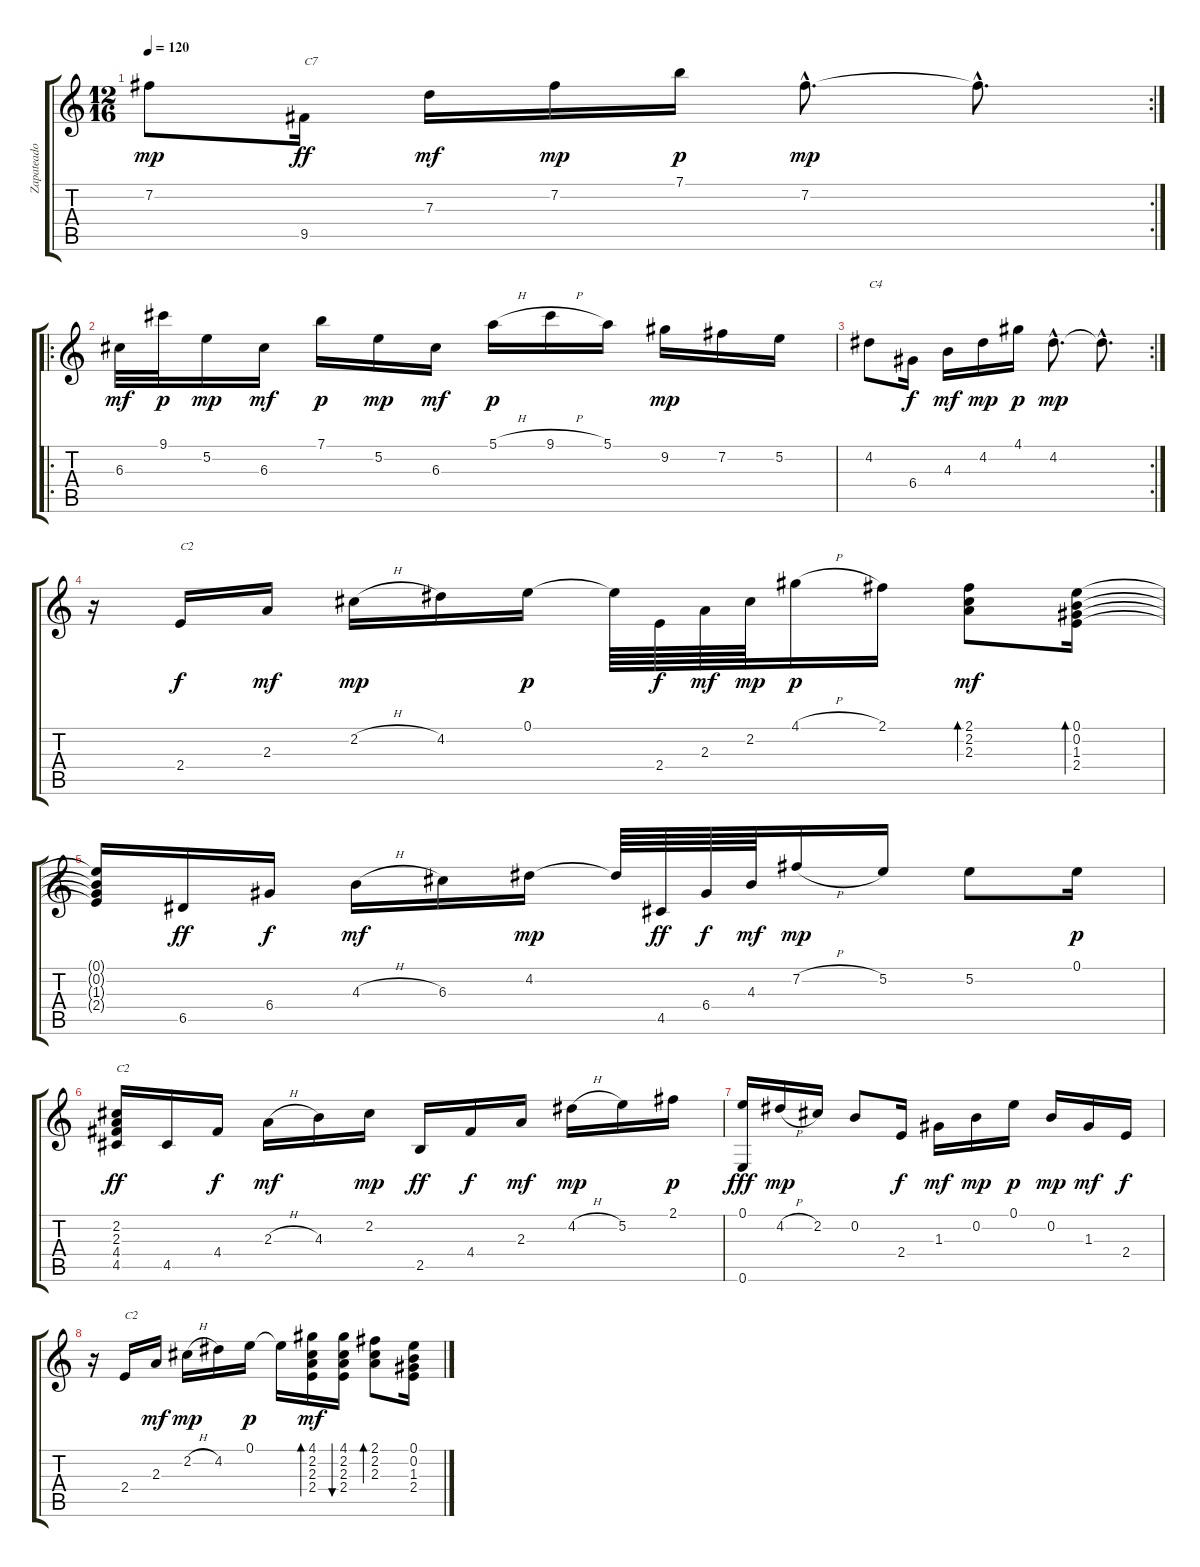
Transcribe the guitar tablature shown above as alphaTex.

\track ("Zapateado" "Zapateado") {instrument acousticguitarnylon}
\staff {score tabs}
\tuning (E4 B3 G3 D3 A2 E2) {hide}
\rc 2
\ts (12 16)
\tempo 120
\clef g2
\ks c
7.2.8{dy mp} 9.5.16{txt "C7" dy ff} 7.3.16{dy mf} 7.2.16{dy mp} 7.1.16{dy p} 7.2{hac}.8{d dy mp} 7.2{hac t}.8{d} |
\ro
6.3.32{dy mf} 9.1.32{dy p} 5.2.16{dy mp} 6.3.16{dy mf} 7.1.16{dy p} 5.2.16{dy mp} 6.3.16{dy mf} 5.1{h}.16{dy p} 9.1{h}.16 5.1.16 9.2.16{dy mp} 7.2.16 5.2.16 |
\rc 2
4.2.8{txt "C4"} 6.4.16{dy f} 4.3.16{dy mf} 4.2.16{dy mp} 4.1.16{dy p} 4.2{hac}.8{d dy mp} 4.2{hac t}.8{d} |
r.16 2.4.16{txt "C2" dy f} 2.3.16{dy mf} 2.2{h}.16{dy mp} 4.2.16 0.1.16{dy p} 0.1{t}.64 2.4.64{dy f} 2.3.64{dy mf} 2.2.64{dy mp} 4.1{h}.16{dy p} 2.1.16 (2.1 2.2 2.3).8{bd 240 dy mf} (0.1 0.2 1.3 2.4).16{bd 240} |
(0.1{t} 0.2{t} 1.3{t} 2.4{t}).16 6.5.16{dy ff} 6.4.16{dy f} 4.3{h}.16{dy mf} 6.3.16 4.2.16{dy mp} 4.2{t}.64 4.5.64{dy ff} 6.4.64{dy f} 4.3.64{dy mf} 7.2{h}.16{dy mp} 5.2.16 5.2.8 0.1.16{dy p} |
(2.2 2.3 4.4 4.5).16{txt "C2" dy ff} 4.5.16 4.4.16{dy f} 2.3{h}.16{dy mf} 4.3.16 2.2.16{dy mp} 2.5.16{dy ff} 4.4.16{dy f} 2.3.16{dy mf} 4.2{h}.16{dy mp} 5.2.16 2.1.16{dy p} |
(0.1 0.6).16{dy fff} 4.2{h}.16{dy mp} 2.2.16 0.2.8 2.4.16{dy f} 1.3.16{dy mf} 0.2.16{dy mp} 0.1.16{dy p} 0.2.16{dy mp} 1.3.16{dy mf} 2.4.16{dy f} |
r.16 2.4.16{txt "C2"} 2.3.16{dy mf} 2.2{h}.16{dy mp} 4.2.16 0.1.16{dy p} 0.1{t}.16 (4.1 2.2 2.3 2.4).16{bd 240 dy mf} (4.1 2.2 2.3 2.4).16{bu 240} (2.1 2.2 2.3).8{bd 240} (0.1 0.2 1.3 2.4).16
